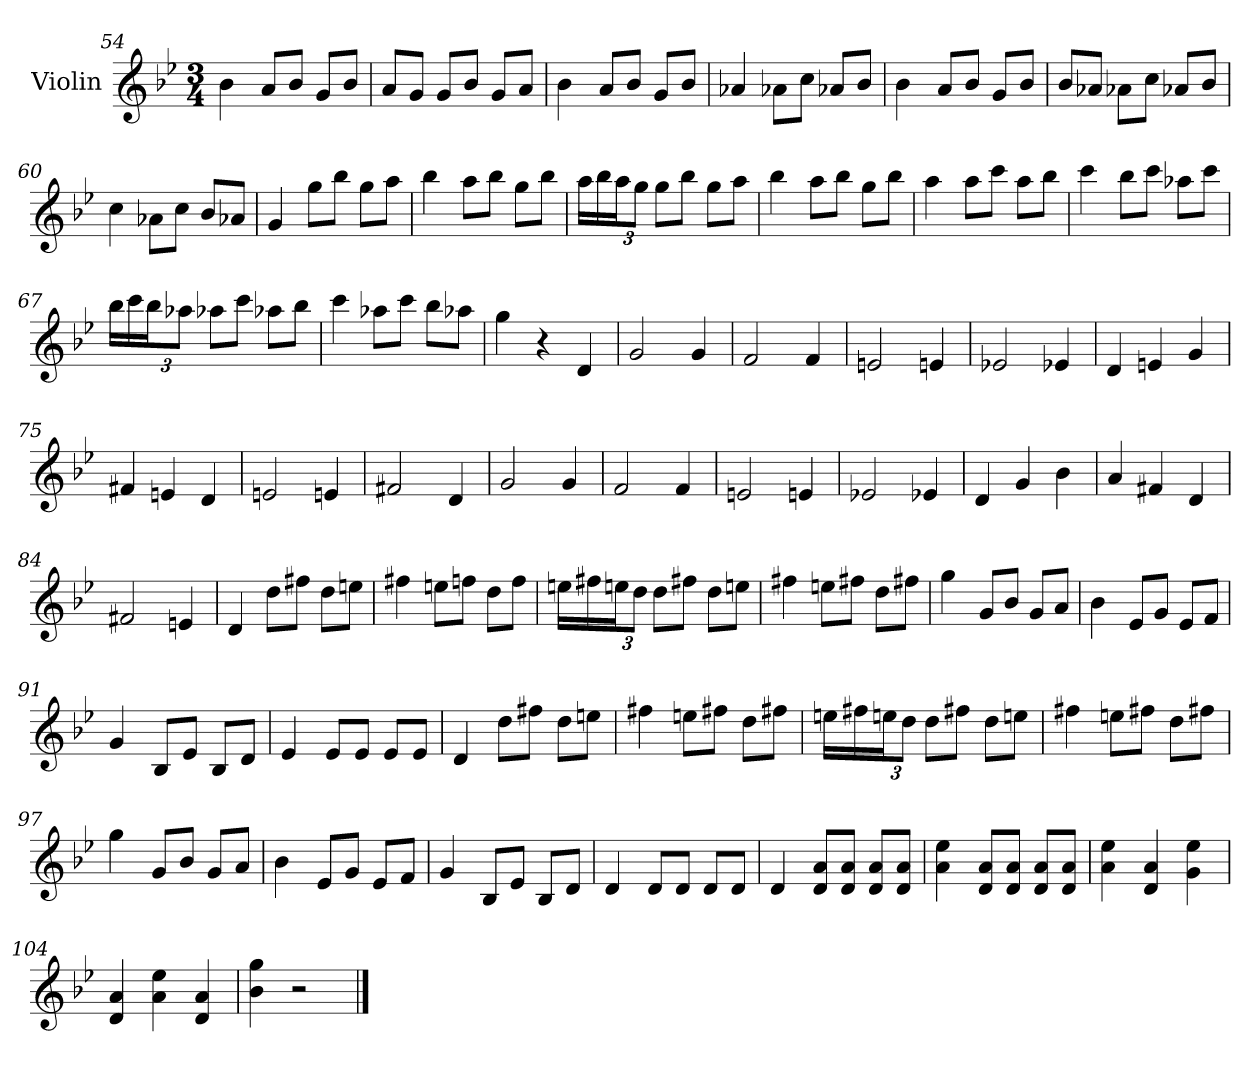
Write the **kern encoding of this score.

**kern
*part1
*staff1
*I"Violin
*I'Vln.
*clefG2
*k[b-e-]
*M3/4
=54
4b-\
8a/L
8b-/J
8g/L
8b-/J
=55
8a/L
8g/J
8g/L
8b-/J
8g/L
8a/J
=56
4b-\
8a/L
8b-/J
8g/L
8b-/J
=57
4a-X/
8a-X\L
8cc\J
8a-X/L
8b-/J
!!LO:LB:g=z
=58
4b-\
8a/L
8b-/J
8g/L
8b-/J
=59
8b-/L
8a-X/J
8a-X\L
8cc\J
8a-X/L
8b-/J
=60
4cc\
8a-X\L
8cc\J
8b-/L
8a-X/J
=61
4g/
8gg\L
8bb-\J
8gg\L
8aa\J
=62
4bb-\
8aa\L
8bb-\J
8gg\L
8bb-\J
=63
16aa\LL
16bb-\
*Xbrackettup
24aa\J
12gg\J
8gg\L
8bb-\J
8gg\L
8aa\J
!!LO:LB:g=z
=64
4bb-\
8aa\L
8bb-\J
8gg\L
8bb-\J
=65
4aa\
8aa\L
8ccc\J
8aa\L
8bb-\J
=66
4ccc\
8bb-\L
8ccc\J
8aa-X\L
8ccc\J
=67
16bb-\LL
16ccc\
24bb-\J
12aa-X\J
8aa-X\L
8ccc\J
8aa-X\L
8bb-\J
=68
4ccc\
8aa-X\L
8ccc\J
8bb-\L
8aa-X\J
=69
4gg\
4r
4d/
!!LO:LB:g=z
=70
2g/
4g/
=71
2f/
4f/
=72
2en/
4en/
=73
2e-X/
4e-X/
=74
4d/
4en/
4g/
=75
4f#X/
4en/
4d/
=76
2en/
4en/
=77
2f#X/
4d/
=78
2g/
4g/
=79
2f/
4f/
=80
2en/
4en/
=81
2e-X/
4e-X/
=82
4d/
4g/
4b-\
!!LO:PB:g=z
=83
4a/
4f#X/
4d/
=84
2f#X/
4en/
=85
4d/
8dd\L
8ff#X\J
8dd\L
8een\J
=86
4ff#X\
8een\L
8ffn\J
8dd\L
8ff\J
=87
16een\LL
16ff#X\
24een\J
12dd\J
8dd\L
8ff#X\J
8dd\L
8een\J
=88
4ff#X\
8een\L
8ff#X\J
8dd\L
8ff#X\J
=89
4gg\
8g/L
8b-/J
8g/L
8a/J
!!LO:LB:g=z
=90
4b-\
8e-/L
8g/J
8e-/L
8f/J
=91
4g/
8B-/L
8e-/J
8B-/L
8d/J
=92
4e-/
8e-/L
8e-/J
8e-/L
8e-/J
=93
4d/
8dd\L
8ff#X\J
8dd\L
8een\J
=94
4ff#X\
8een\L
8ff#X\J
8dd\L
8ff#X\J
=95
16een\LL
16ff#X\
24een\J
12dd\J
8dd\L
8ff#X\J
8dd\L
8een\J
=96
4ff#X\
8een\L
8ff#X\J
8dd\L
8ff#X\J
!!LO:LB:g=z
=97
4gg\
8g/L
8b-/J
8g/L
8a/J
=98
4b-\
8e-/L
8g/J
8e-/L
8f/J
=99
4g/
8B-/L
8e-/J
8B-/L
8d/J
=100
4d/
8d/L
8d/J
8d/L
8d/J
=101
4d/
8d/ 8a/L
8d/ 8a/J
8d/ 8a/L
8d/ 8a/J
=102
4a\ 4ee-\
8d/ 8a/L
8d/ 8a/J
8d/ 8a/L
8d/ 8a/J
=103
4a\ 4ee-\
4d/ 4a/
4g\ 4ee-\
=104
4d/ 4a/
4a\ 4ee-\
4d/ 4a/
=105
4b-\ 4gg\
2r
==
*-
